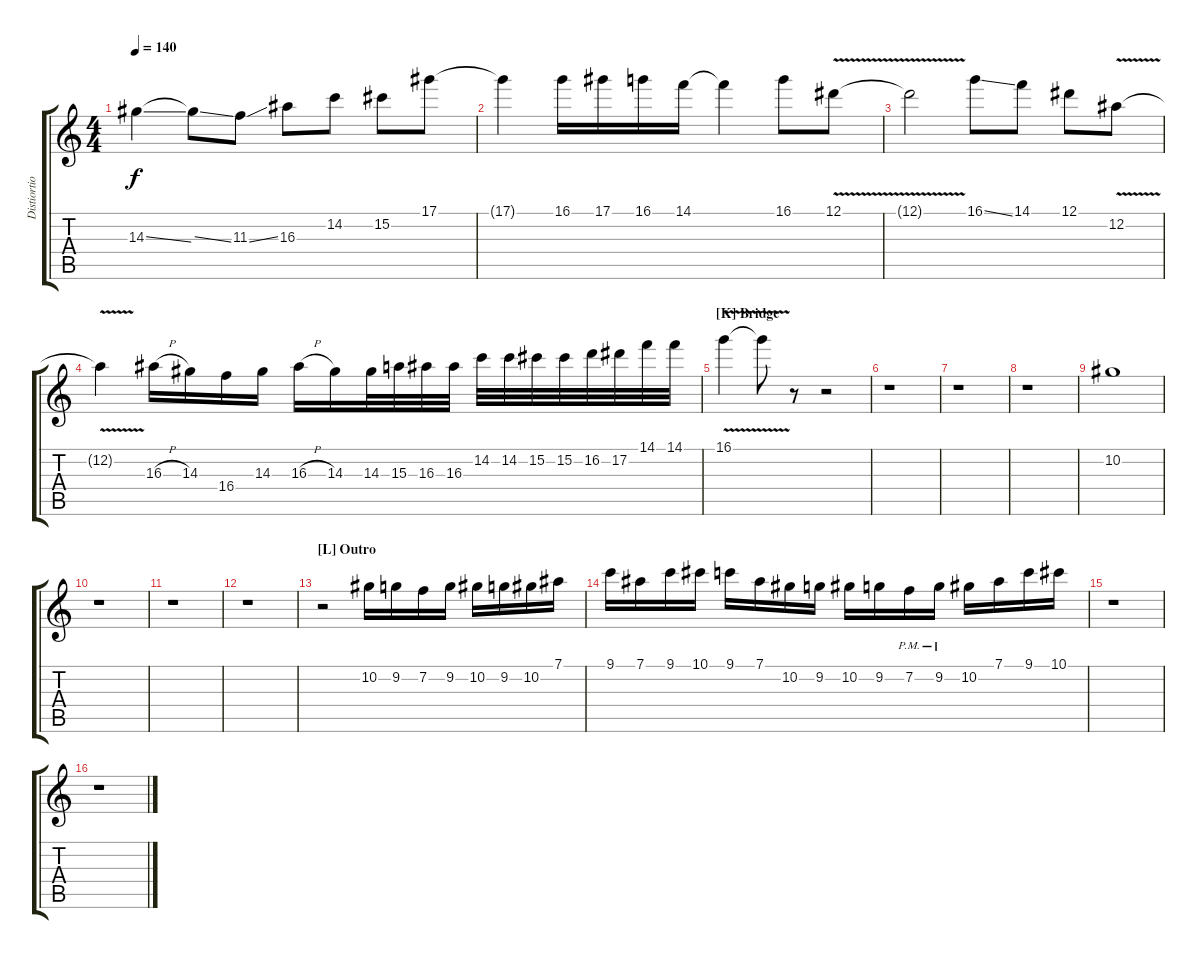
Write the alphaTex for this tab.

\track ("Distiortion Guitar" "Distiortio") {instrument distortionguitar}
\staff {score tabs}
\tuning (Eb4 Bb3 Gb3 Db3 Ab2 Db2) {hide}
\ts (4 4)
\tempo 140
\clef g2
\ks c
14.3{ss}.4{dy f} 14.3{ss t}.8 11.3{ss}.8 16.3.8 14.2.8 15.2.8 17.1.8 |
17.1{t}.4 16.1.16 17.1.16 16.1.16 14.1.16 14.1{t}.4 16.1.8 12.1{v}.8 |
12.1{v t}.2 16.1{ss}.8 14.1.8 12.1.8 12.2{v}.8 |
12.2{v t}.4 16.3{h}.16 14.3.16 16.4.16 14.3.16 16.3{h}.16 14.3.16 14.3.32 15.3.32 16.3.32 16.3.32 14.2.32 14.2.32 15.2.32 15.2.32 16.2.32 17.2.32 14.1.32 14.1.32 |
\section ("" "[K] Bridge")
16.1{v}.4 16.1{t}.8 r.8 r.2 |
r.1 |
r.1 |
r.1 |
10.2.1 |
r.1 |
r.1 |
r.1 |
\section ("" "[L] Outro")
r.2 10.2.16 9.2.16 7.2.16 9.2.16 10.2.16 9.2.16 10.2.16 7.1.16 |
9.1.16 7.1.16 9.1.16 10.1.16 9.1.16 7.1.16 10.2.16 9.2.16 10.2.16 9.2.16 7.2{pm}.16 9.2{pm}.16 10.2.16 7.1.16 9.1.16 10.1.16 |
r.1 |
r.1
